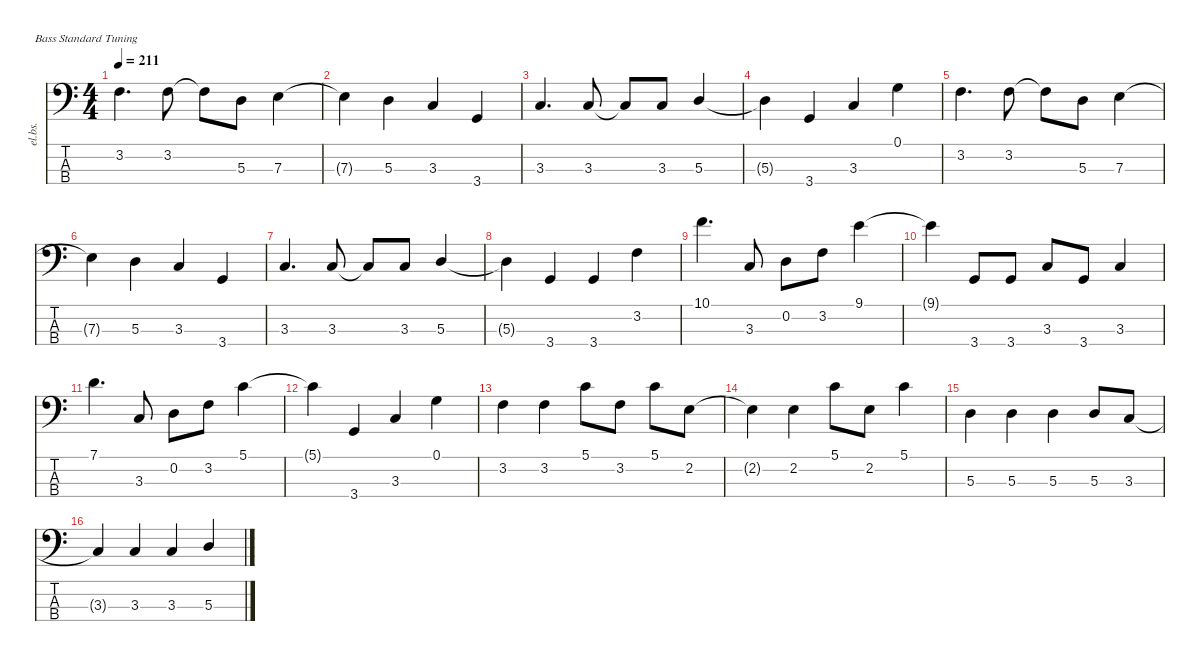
\defaultSystemsLayout 4
\hideDynamics
\bracketExtendMode nobrackets
\track ("Bass" "el.bs.") {instrument electricbassfinger}
\staff {score tabs}
\tuning (G2 D2 A1 E1)
\ts (4 4)
\tempo 211
\clef f4
\ks c
3.2.4{d dy ff beam Down} 3.2.8{beam Down} 3.2{t}.8{beam Down} 5.3.8{beam Down} 7.3.4{beam Down} |
7.3{t}.4{beam Down} 5.3.4{beam Down} 3.3.4{beam Up} 3.4.4{beam Up} |
3.3.4{d beam Up} 3.3.8{beam Up} 3.3{t}.8{beam Up} 3.3.8{beam Up} 5.3.4{beam Up} |
5.3{t}.4{beam Down} 3.4.4{beam Up} 3.3.4{beam Up} 0.1.4{beam Down} |
3.2.4{d beam Down} 3.2.8{beam Down} 3.2{t}.8{beam Down} 5.3.8{beam Down} 7.3.4{beam Down} |
7.3{t}.4{beam Down} 5.3.4{beam Down} 3.3.4{beam Up} 3.4.4{beam Up} |
3.3.4{d beam Up} 3.3.8{beam Up} 3.3{t}.8{beam Up} 3.3.8{beam Up} 5.3.4{beam Up} |
5.3{t}.4{beam Down} 3.4.4{beam Up} 3.4.4{beam Up} 3.2.4{beam Down} |
10.1.4{d beam Down} 3.3.8{beam Up} 0.2.8{beam Down} 3.2.8{beam Down} 9.1.4{beam Down} |
9.1{t}.4{beam Down} 3.4.8{beam Up} 3.4.8{beam Up} 3.3.8{beam Up} 3.4.8{beam Up} 3.3.4{beam Up} |
7.1.4{d beam Down} 3.3.8{beam Up} 0.2.8{beam Down} 3.2.8{beam Down} 5.1.4{beam Down} |
5.1{t}.4{beam Down} 3.4.4{beam Up} 3.3.4{beam Up} 0.1.4{beam Down} |
3.2.4{beam Down} 3.2.4{beam Down} 5.1.8{beam Down} 3.2.8{beam Down} 5.1.8{beam Down} 2.2.8{beam Down} |
2.2{t}.4{beam Down} 2.2.4{beam Down} 5.1.8{beam Down} 2.2.8{beam Down} 5.1.4{beam Down} |
5.3.4{beam Down} 5.3.4{beam Down} 5.3.4{beam Down} 5.3.8{beam Up} 3.3.8{beam Up} |
3.3{t}.4{beam Up} 3.3.4{beam Up} 3.3.4{dy fff beam Up} 5.3.4{dy ff beam Up}
